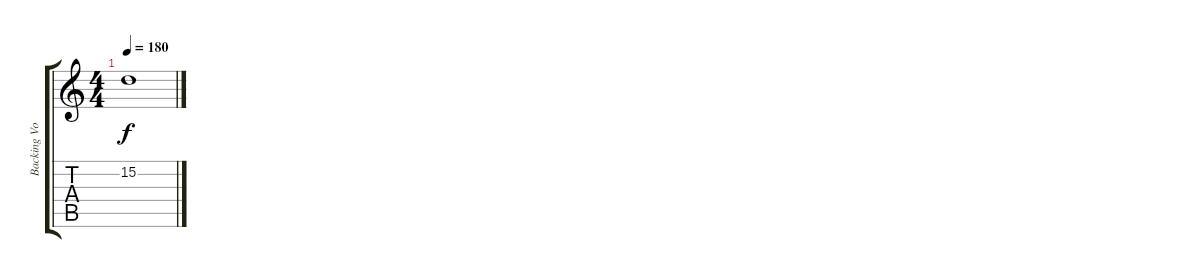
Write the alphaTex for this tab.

\track ("Backing Vocal" "Backing Vo") {instrument voiceoohs}
\staff {score tabs}
\tuning (E4 B3 G3 D3 A2 E2) {hide}
\ts (4 4)
\tempo 180
\clef g2
\ks c
15.2{t}.1{dy f}
